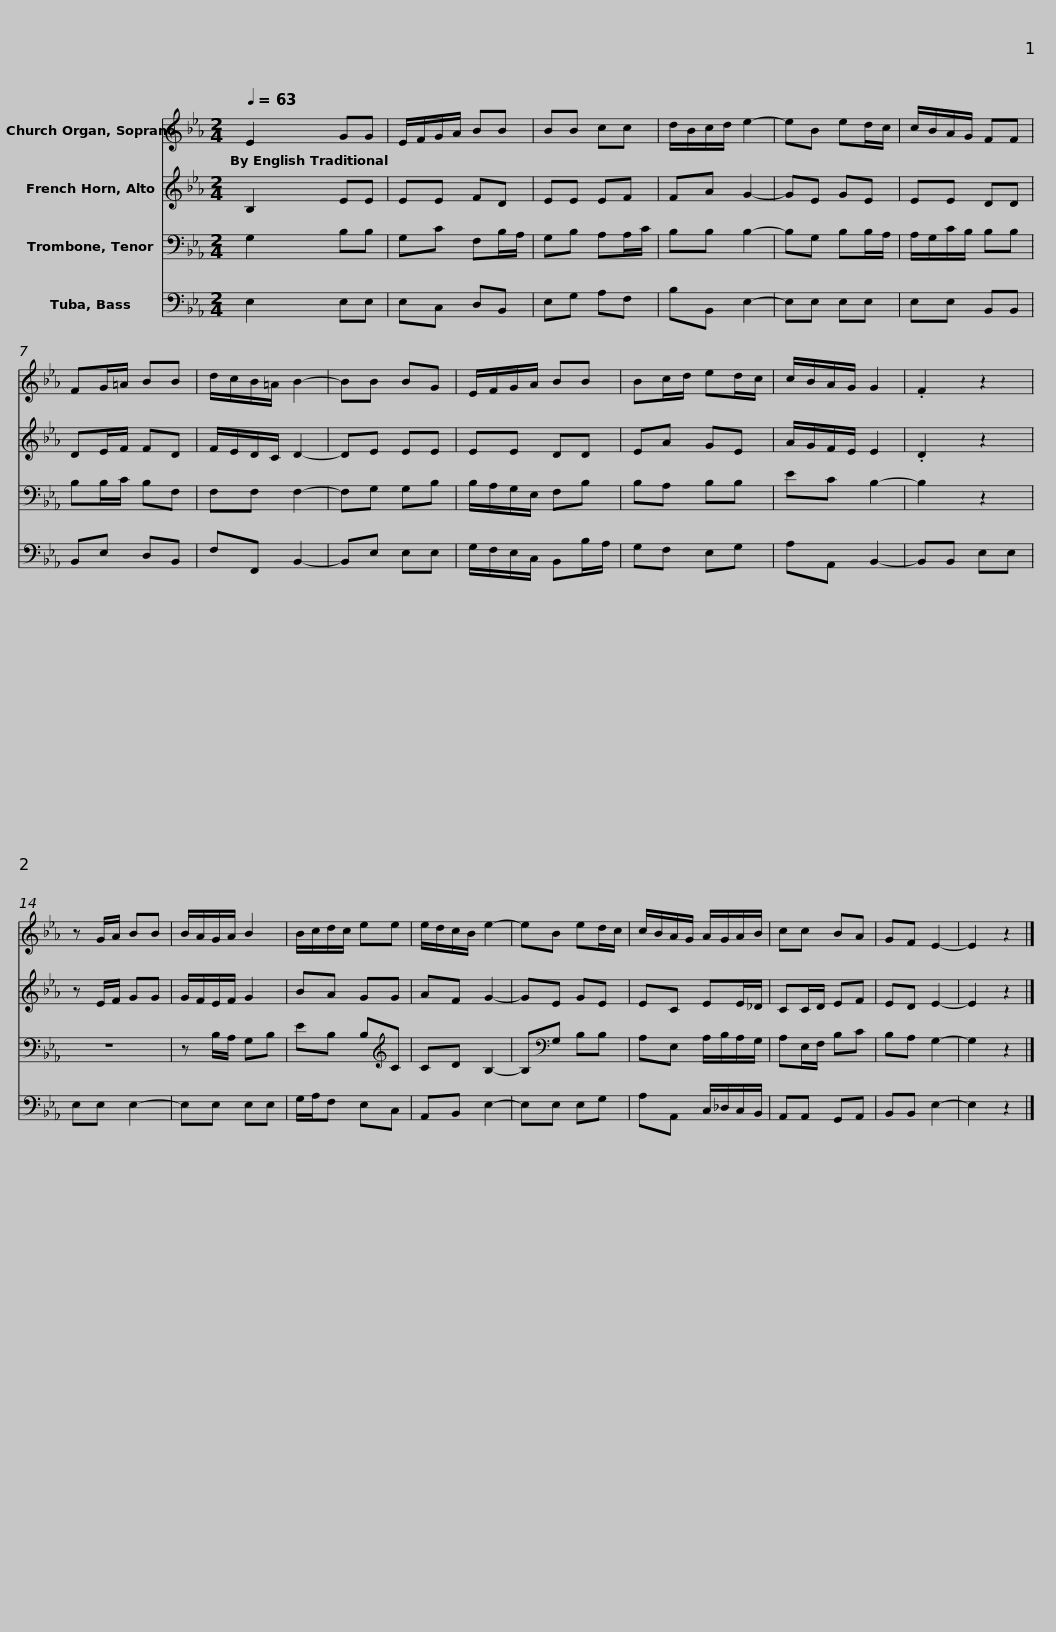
X:1
%%score 1 2 3 4
L:1/8
Q:1/4=63
M:2/4
I:linebreak $
K:Eb
V:1 treble
V:2 treble
V:3 bass
V:4 bass
V:1
 E2 GG | E/F/G/A/ BB | BB cc | d/B/c/d/ e2- | eB ed/c/ | %5
 c/B/A/G/ FF |$ FG/=A/ BB | d/c/B/=A/ B2- | BB BG | E/F/G/A/ BB | %10
 Bc/d/ ed/c/ | c/B/A/G/ G2 | .F2 z2 | z G/A/ BB |$ B/A/G/A/ B2 | %15
 B/c/d/c/ ee | e/d/c/B/ e2- | eB ed/c/ | c/B/A/G/ A/G/A/B/ | cc BA | %20
 GF E2- |$ E2 z2 |] %22
V:2
 B,2 EE | EE FD | EE EF | FA G2- | GE GE | %5
 EE DD |$ DE/F/ FD | F/E/D/C/ D2- | DE EE | EE DD | %10
 EA GE | A/G/F/E/ E2 | .D2 z2 | z E/F/ GG |$ G/F/E/F/ G2 | %15
 BA GG | AF G2- | GE GE | EC EE/_D/ | CC/D/ EF | %20
 ED E2- |$ E2 z2 |] %22
V:3
 G,2 B,B, | G,C F,B,/A,/ | G,B, A,A,/C/ | B,B, B,2- | B,G, B,B,/A,/ | %5
 A,/G,/C/B,/ B,B, |$ B,B,/C/ B,F, | F,F, F,2- | F,G, G,B, | B,/A,/G,/E,/ F,B, | %10
 B,A, B,B, | EC B,2- | B,2 z2 | z4 |$ z B,/A,/ G,B, | %15
 EB, B,[K:treble]C | CD B,2- | B,[K:bass]G, B,B, | A,E, A,/B,/A,/G,/ | A,E,/F,/ B,C | %20
 B,A, G,2- |$ G,2 z2 |] %22
V:4
 E,2 E,E, | E,C, D,B,, | E,G, A,F, | B,B,, E,2- | E,E, E,E, | %5
 E,E, B,,B,, |$ B,,E, D,B,, | F,F,, B,,2- | B,,E, E,E, | G,/F,/E,/C,/ B,,B,/A,/ | %10
 G,F, E,G, | A,A,, B,,2- | B,,B,, E,E, | E,E, E,2- |$ E,E, E,E, | %15
 G,/A,/F, E,C, | A,,B,, E,2- | E,E, E,G, | A,A,, C,/_D,/C,/B,,/ | A,,A,, G,,A,, | %20
 B,,B,, E,2- |$ E,2 z2 |] %22
